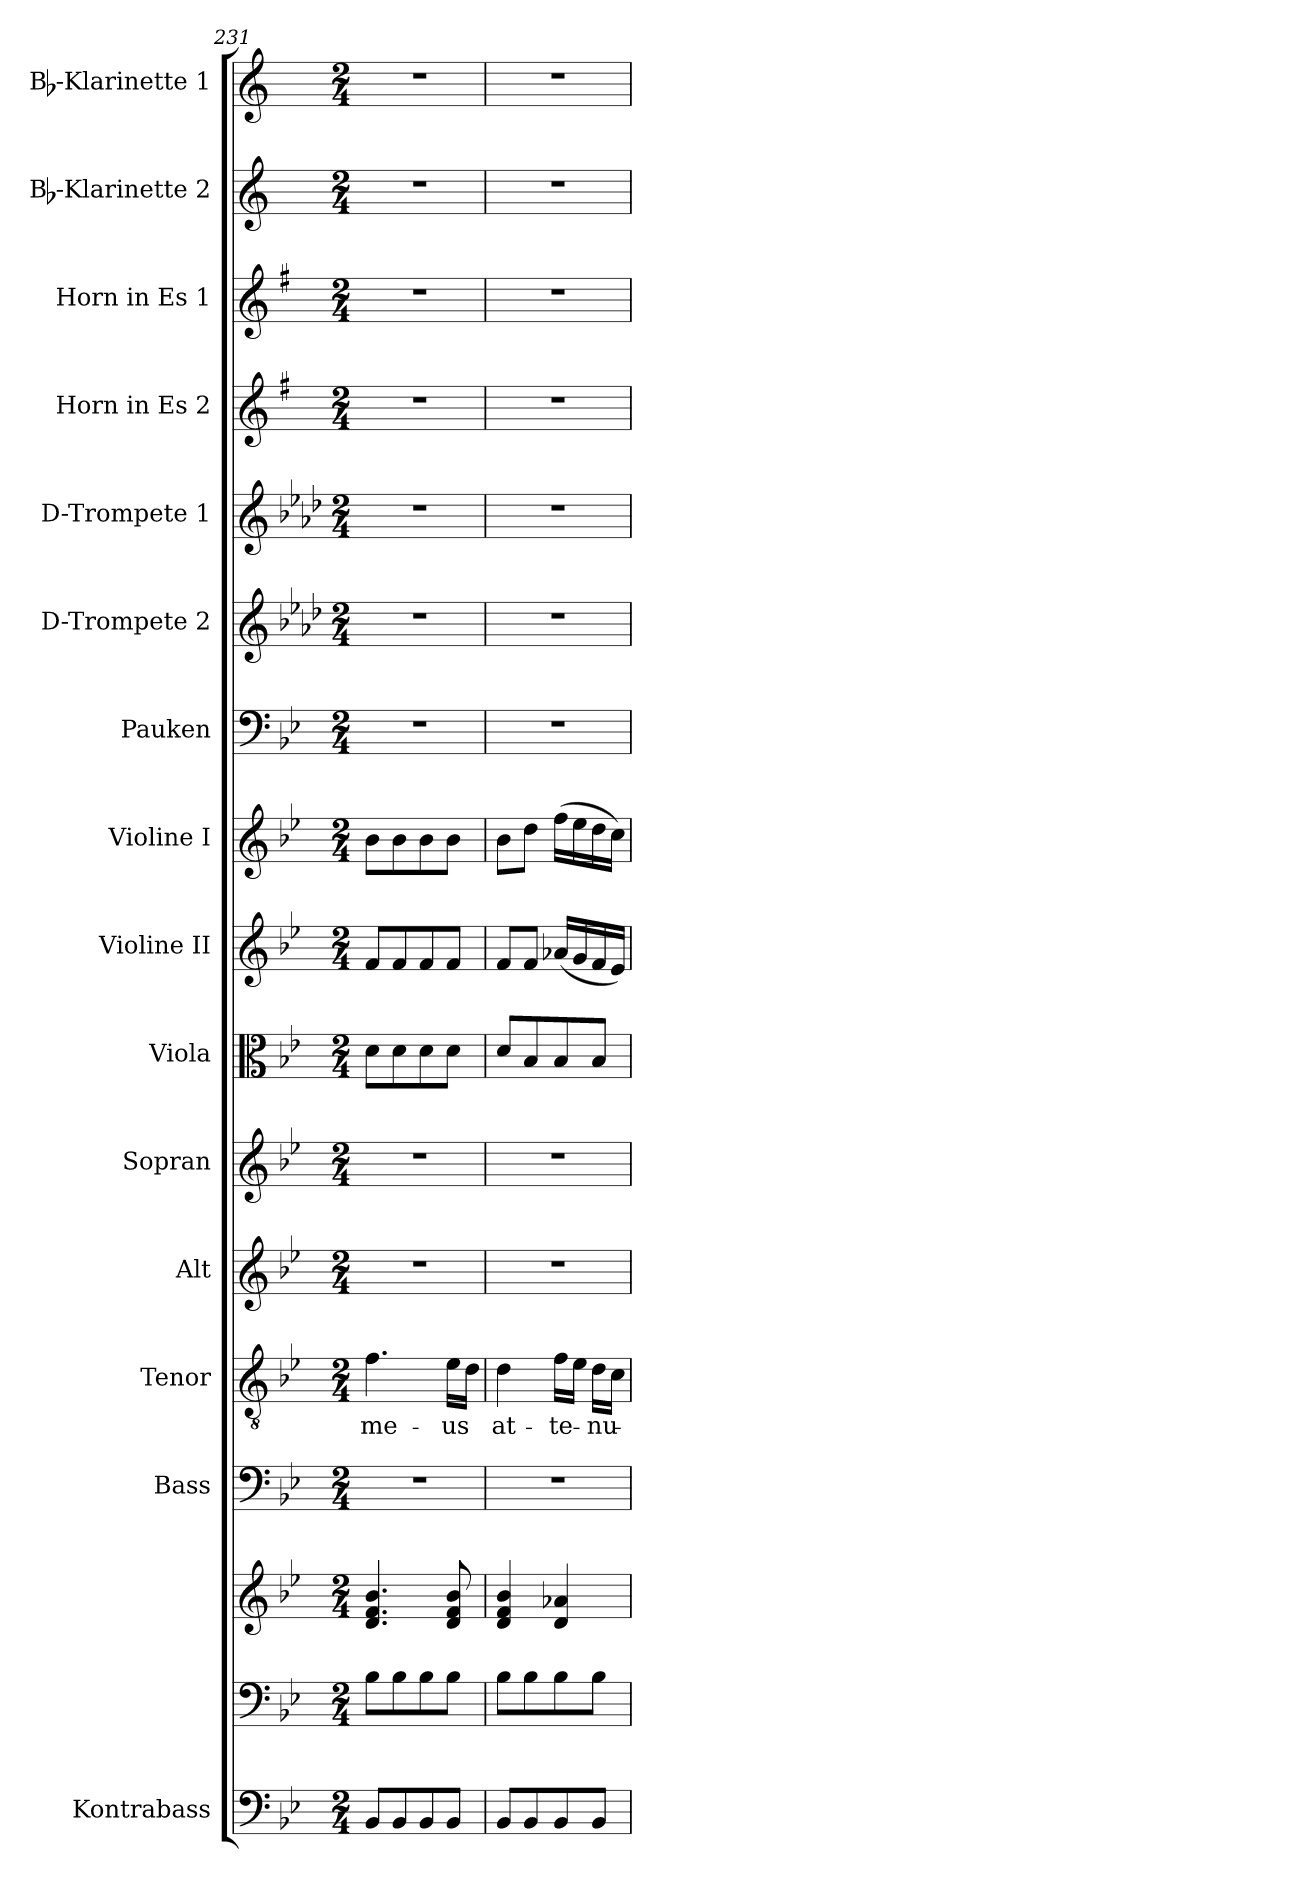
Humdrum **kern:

**kern	**kern	**kern	**kern	**kern	**text	**kern	**kern	**kern	**kern	**kern	**kern	**kern	**kern	**kern	**kern	**kern	**kern
*part16	*part15	*part15	*part14	*part13	*part13	*part12	*part11	*part10	*part9	*part8	*part7	*part6	*part5	*part4	*part3	*part2	*part1
*staff17	*staff16	*staff15	*staff14	*staff13	*staff13	*staff12	*staff11	*staff10	*staff9	*staff8	*staff7	*staff6	*staff5	*staff4	*staff3	*staff2	*staff1
*I"Kontrabass	*	*	*I"Bass	*I"Tenor	*	*I"Alt	*I"Sopran	*I"Viola	*I"Violine II	*I"Violine I	*I"Pauken	*I"D-Trompete 2	*I"D-Trompete 1	*I"Horn in Es 2	*I"Horn in Es 1	*I"Bb-Klarinette 2	*I"Bb-Klarinette 1
*I'Kb.	*	*	*I'B.	*I'T.	*	*I'A.	*I'S.	*I'Vla.	*I'Vl. II	*I'Vl. I	*I'Pk.	*I'D Trp. 2	*I'D Trp. 1	*	*	*I'Bb Kl. 2	*I'Bb Kl. 1
*clefF4	*clefF4	*clefG2	*clefF4	*clefGv2	*	*clefG2	*clefG2	*clefC3	*clefG2	*clefG2	*clefF4	*clefG2	*clefG2	*clefG2	*clefG2	*clefG2	*clefG2
*ITrd7c12	*	*	*	*	*	*	*	*	*	*	*	*ITrd-1c-2	*ITrd-1c-2	*ITrd5c9	*ITrd5c9	*ITrd1c2	*ITrd1c2
*k[b-e-]	*k[b-e-]	*k[b-e-]	*k[b-e-]	*k[b-e-]	*	*k[b-e-]	*k[b-e-]	*k[b-e-]	*k[b-e-]	*k[b-e-]	*k[b-e-]	*k[b-e-]	*k[b-e-]	*k[b-e-]	*k[b-e-]	*k[b-e-]	*k[b-e-]
*B-:	*B-:	*B-:	*B-:	*B-:	*	*B-:	*B-:	*B-:	*B-:	*B-:	*B-:	*B-:	*B-:	*B-:	*B-:	*B-:	*B-:
*M2/4	*M2/4	*M2/4	*M2/4	*M2/4	*	*M2/4	*M2/4	*M2/4	*M2/4	*M2/4	*M2/4	*M2/4	*M2/4	*M2/4	*M2/4	*M2/4	*M2/4
=231	=231	=231	=231	=231	=231	=231	=231	=231	=231	=231	=231	=231	=231	=231	=231	=231	=231
!	!	!	!	!	!LO:LY:b	!	!	!	!	!	!	!	!	!	!	!	!
8BBB-/L	8B-\L	4.d/ 4.f/ 4.b-/	2r	4.f\	me-	2r	2r	8d\L	8f/L	8b-\L	2r	2r	2r	2r	2r	2r	2r
8BBB-/	8B-\	.	.	.	.	.	.	8d\	8f/	8b-\	.	.	.	.	.	.	.
8BBB-/	8B-\	.	.	.	.	.	.	8d\	8f/	8b-\	.	.	.	.	.	.	.
!	!	!	!	!	!LO:LY:b	!	!	!	!	!	!	!	!	!	!	!	!
8BBB-/J	8B-\J	8d/ 8f/ 8b-/	.	16e-\LL	-us	.	.	8d\J	8f/J	8b-\J	.	.	.	.	.	.	.
.	.	.	.	16d\JJ	.	.	.	.	.	.	.	.	.	.	.	.	.
=232	=232	=232	=232	=232	=232	=232	=232	=232	=232	=232	=232	=232	=232	=232	=232	=232	=232
!	!	!	!	!	!LO:LY:b	!	!	!	!	!	!	!	!	!	!	!	!
8BBB-/L	8B-\L	4d/ 4f/ 4b-/	2r	4d\	at-	2r	2r	8d/L	8f/L	8b-\L	2r	2r	2r	2r	2r	2r	2r
8BBB-/	8B-\	.	.	.	.	.	.	8B-/	8f/J	8dd\J	.	.	.	.	.	.	.
!	!	!	!	!	!LO:LY:b	!	!	!	!	!	!	!	!	!	!	!	!
8BBB-/	8B-\	4d/ 4a-X/	.	16f\LL	-te-	.	.	8B-/	(<16a-X/LL	(>16ff\LL	.	.	.	.	.	.	.
.	.	.	.	16e-\JJ	.	.	.	.	16g/	16ee-\	.	.	.	.	.	.	.
!	!	!	!	!	!LO:LY:b	!	!	!	!	!	!	!	!	!	!	!	!
8BBB-/J	8B-\J	.	.	16d\LL	-nu-	.	.	8B-/J	16f/	16dd\	.	.	.	.	.	.	.
.	.	.	.	16c\JJ	.	.	.	.	16e-/JJ)	16cc\JJ)	.	.	.	.	.	.	.
=	=	=	=	=	=	=	=	=	=	=	=	=	=	=	=	=	=
*-	*-	*-	*-	*-	*-	*-	*-	*-	*-	*-	*-	*-	*-	*-	*-	*-	*-
